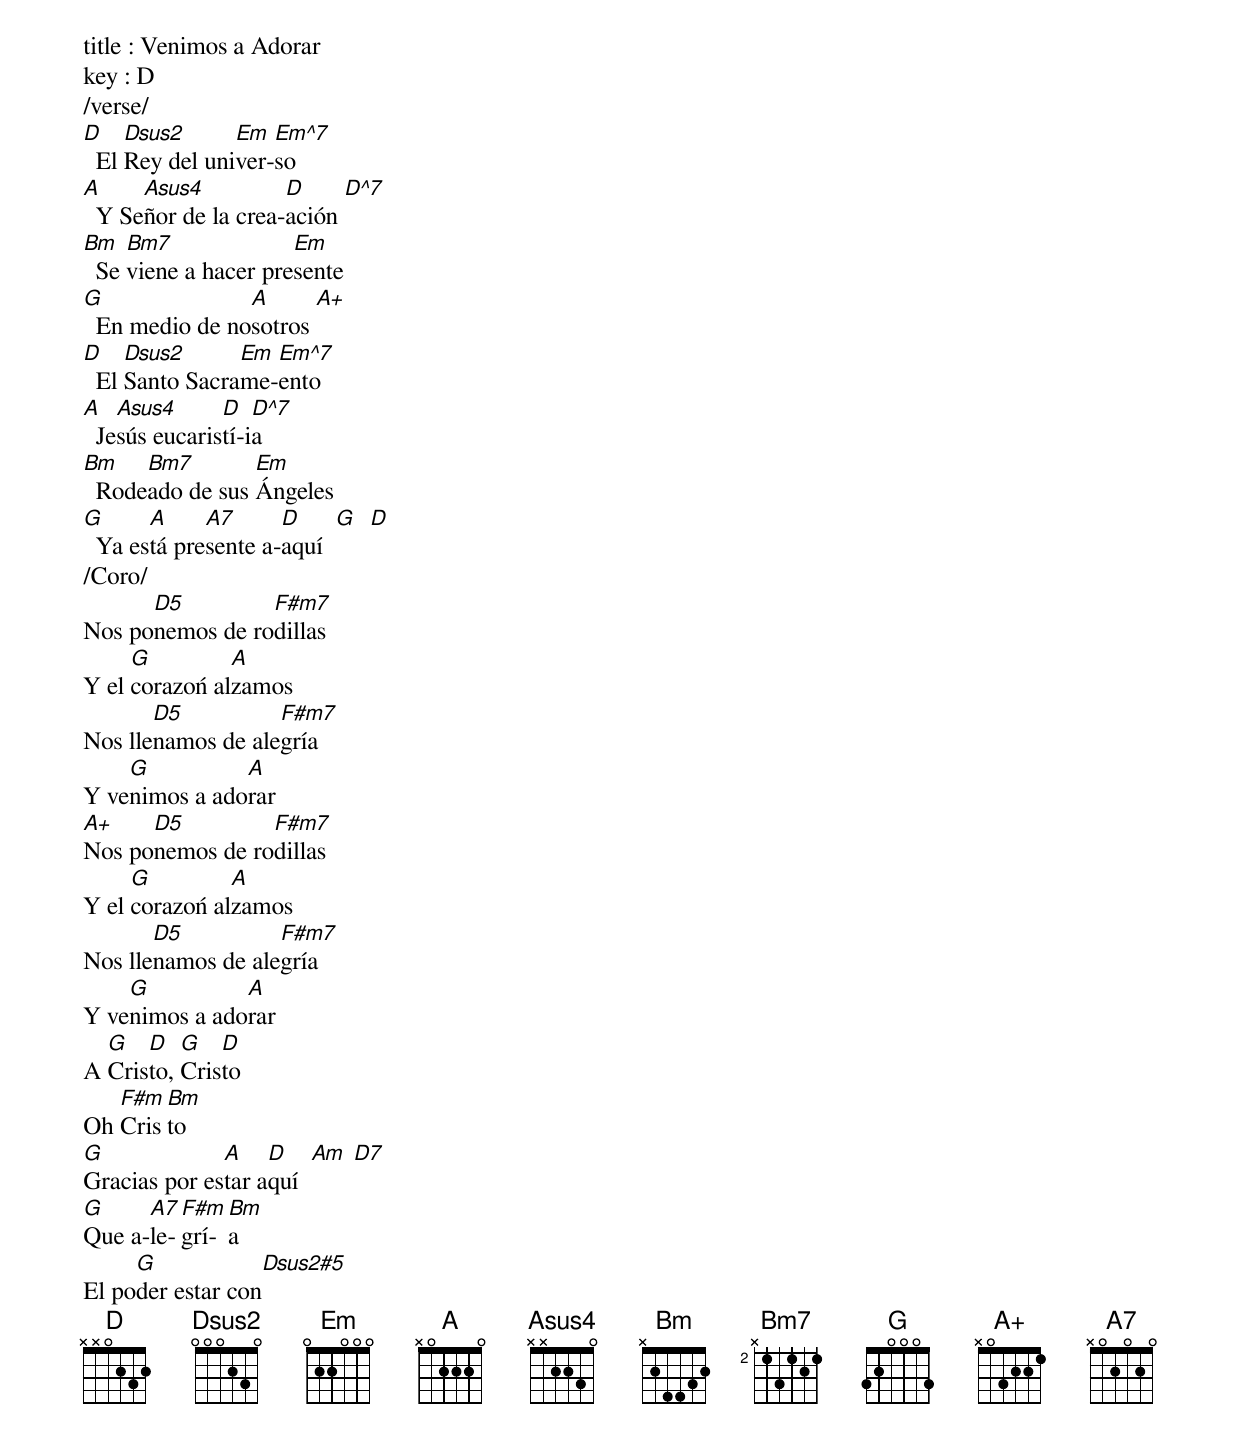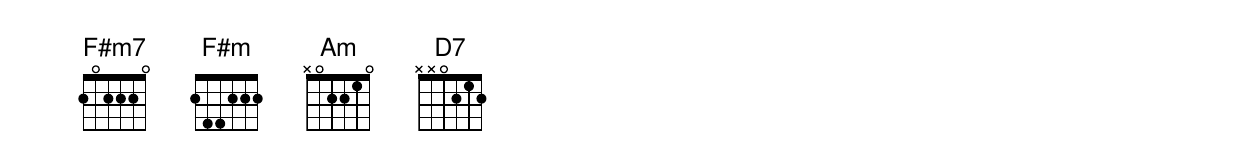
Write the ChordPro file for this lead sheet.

title : Venimos a Adorar
key : D
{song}
/verse/
[D]  El [Dsus2]Rey del uni[Em]ver-[Em^7]so
[A]  Y Se[Asus4]ñor de la crea-[D]ación [D^7]
[Bm]  Se [Bm7]viene a hacer pre[Em]sente
[G]  En medio de no[A]sotros [A+]
[D]  El [Dsus2]Santo Sacra[Em]me-[Em^7]ento
[A]  Je[Asus4]sús eucaris[D]tí-i[D^7]a
[Bm]  Rode[Bm7]ado de sus [Em]Ángeles
[G]  Ya es[A]tá pre[A7]sente a-[D]aquí  [G]  [D]
/Coro/
Nos po[D5]nemos de ro[F#m7]dillas
Y el [G]corazoń al[A]zamos
Nos lle[D5]namos de ale[F#m7]gría
Y ve[G]nimos a ado[A]rar
[A+]Nos po[D5]nemos de ro[F#m7]dillas
Y el [G]corazoń al[A]zamos
Nos lle[D5]namos de ale[F#m7]gría
Y ve[G]nimos a ado[A]rar
A [G]Cris[D]to, [G]Cris[D]to
Oh [F#m]Cris[Bm]to
[G]Gracias por es[A]tar a[D]quí  [Am] [D7]
[G]Que a-[A7]le-[F#m]grí-[Bm]a
El po[G]der estar con[Dsus2#5]
